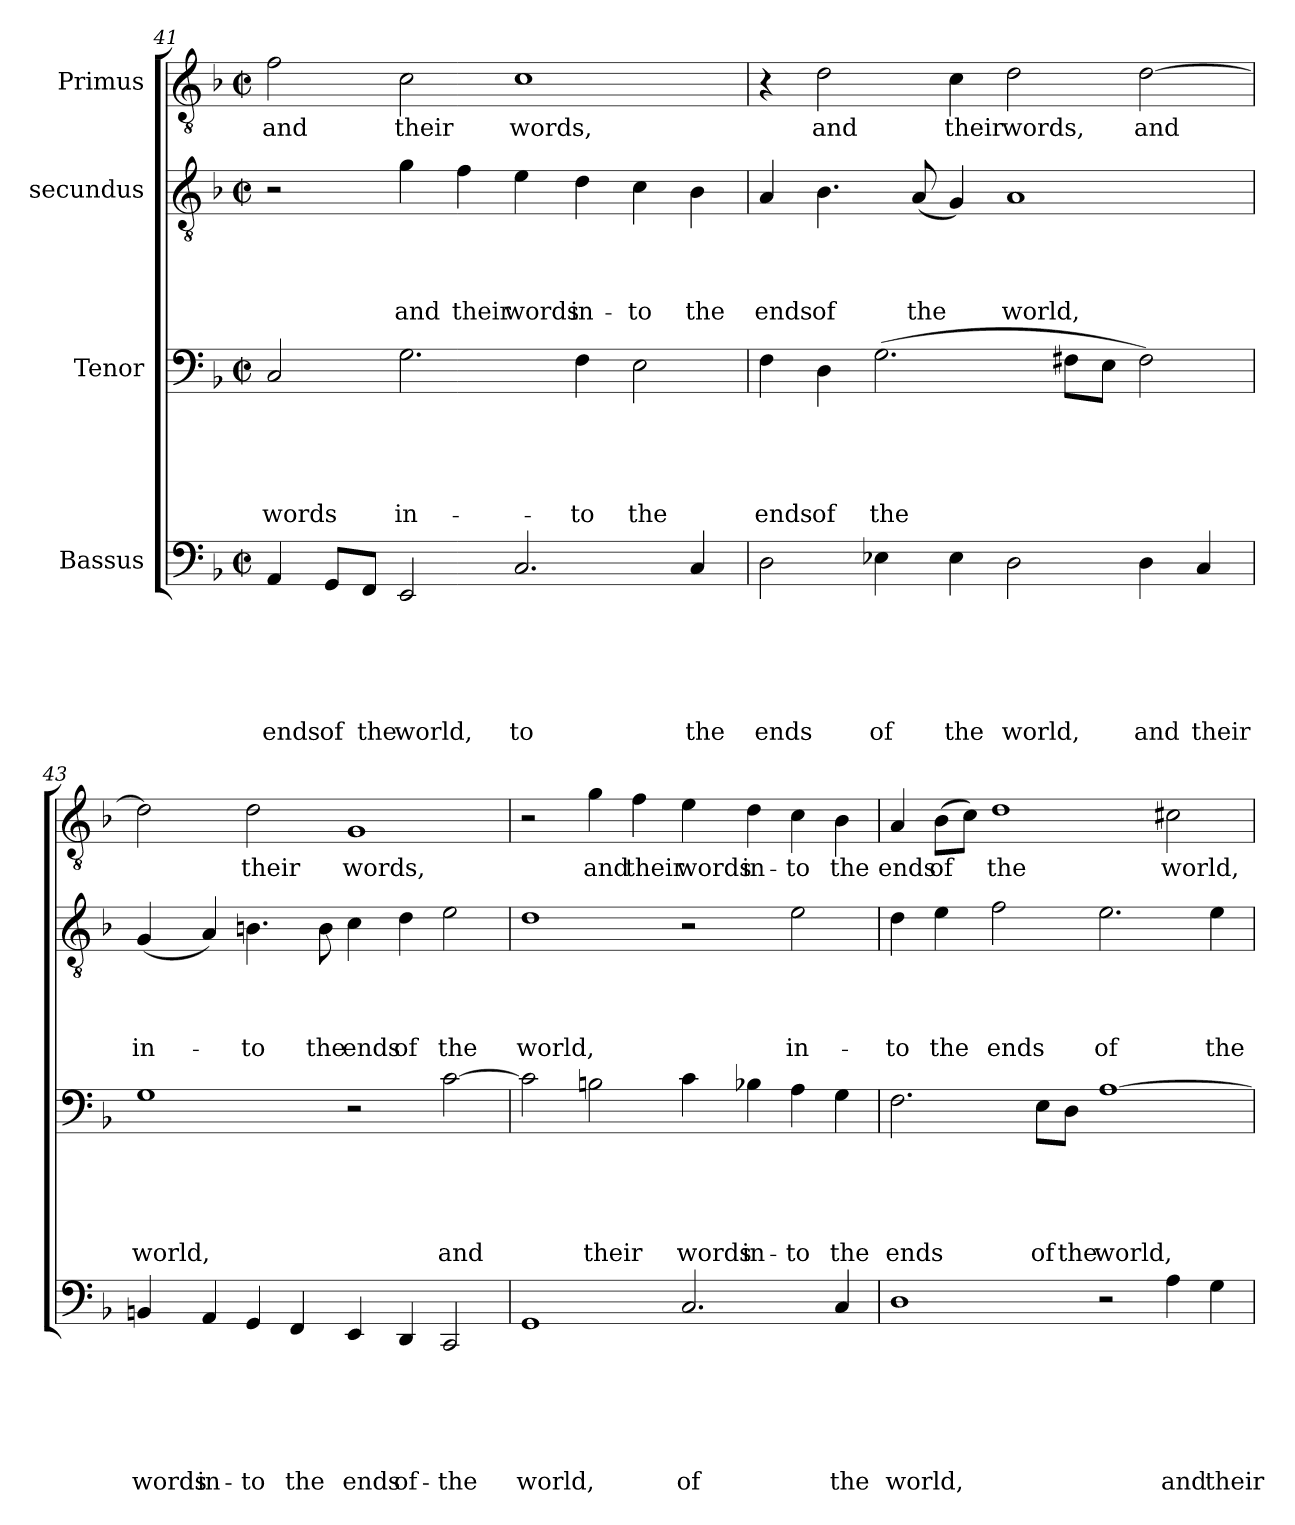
**kern	**text	**text	**text	**text	**text	**text	**kern	**text	**text	**text	**text	**text	**kern	**text	**text	**text	**text	**kern	**text
*part4	*part4	*part4	*part4	*part4	*part4	*part4	*part3	*part3	*part3	*part3	*part3	*part3	*part2	*part2	*part2	*part2	*part2	*part1	*part1
*staff4	*staff4	*staff4	*staff4	*staff4	*staff4	*staff4	*staff3	*staff3	*staff3	*staff3	*staff3	*staff3	*staff2	*staff2	*staff2	*staff2	*staff2	*staff1	*staff1
*I"Bassus	*	*	*	*	*	*	*I"Tenor	*	*	*	*	*	*I"secundus	*	*	*	*	*I"Primus	*
*clefF4	*	*	*	*	*	*	*clefF4	*	*	*	*	*	*clefGv2	*	*	*	*	*clefGv2	*
*k[b-]	*	*	*	*	*	*	*k[b-]	*	*	*	*	*	*k[b-]	*	*	*	*	*k[b-]	*
*F:	*	*	*	*	*	*	*F:	*	*	*	*	*	*F:	*	*	*	*	*F:	*
*M2/2	*	*	*	*	*	*	*M2/2	*	*	*	*	*	*M2/2	*	*	*	*	*M2/2	*
*met(c|)	*	*	*	*	*	*	*met(c|)	*	*	*	*	*	*met(c|)	*	*	*	*	*met(c|)	*
=41	=41	=41	=41	=41	=41	=41	=41	=41	=41	=41	=41	=41	=41	=41	=41	=41	=41	=41	=41
!	!	!	!	!	!	!LO:LY:b	!	!	!	!	!	!LO:LY:b	!	!	!	!	!	!	!LO:LY:b
4AA/	.	.	.	.	.	ends	2C/	.	.	.	.	words	2r	.	.	.	.	2f\	and
!	!	!	!	!	!	!LO:LY:b	!	!	!	!	!	!	!	!	!	!	!	!	!
8GG/L	.	.	.	.	.	of	.	.	.	.	.	.	.	.	.	.	.	.	.
!	!	!	!	!	!	!LO:LY:b	!	!	!	!	!	!	!	!	!	!	!	!	!
8FF/J	.	.	.	.	.	the	.	.	.	.	.	.	.	.	.	.	.	.	.
!	!	!	!	!	!	!LO:LY:b	!	!	!	!	!	!LO:LY:b	!	!	!	!	!LO:LY:b	!	!LO:LY:b
2EE/	.	.	.	.	.	world,	2.G\	.	.	.	.	in-	4g\	.	.	.	and	2c\	their
!	!	!	!	!	!	!	!	!	!	!	!	!	!	!	!	!	!LO:LY:b	!	!
.	.	.	.	.	.	.	.	.	.	.	.	.	4f\	.	.	.	their	.	.
!	!	!	!	!	!	!LO:LY:b	!	!	!	!	!	!	!	!	!	!	!LO:LY:b	!	!LO:LY:b
2.C/	.	.	.	.	.	to	.	.	.	.	.	.	4e\	.	.	.	words	1c	words,
!	!	!	!	!	!	!	!	!	!	!	!	!LO:LY:b	!	!	!	!	!LO:LY:b	!	!
.	.	.	.	.	.	.	4F\	.	.	.	.	-to	4d\	.	.	.	in-	.	.
!	!	!	!	!	!	!	!	!	!	!	!	!LO:LY:b	!	!	!	!	!LO:LY:b	!	!
.	.	.	.	.	.	.	2E\	.	.	.	.	the	4c\	.	.	.	-to	.	.
!	!	!	!	!	!	!LO:LY:b	!	!	!	!	!	!	!	!	!	!	!LO:LY:b	!	!
4C/	.	.	.	.	.	the	.	.	.	.	.	.	4B-\	.	.	.	the	.	.
!!LO:LB:g=z
=42	=42	=42	=42	=42	=42	=42	=42	=42	=42	=42	=42	=42	=42	=42	=42	=42	=42	=42	=42
!	!	!	!	!	!	!LO:LY:b	!	!	!	!	!	!LO:LY:b	!	!	!	!	!LO:LY:b	!	!
2D\	.	.	.	.	.	ends	4F\	.	.	.	.	ends	4A/	.	.	.	ends	4r	.
!	!	!	!	!	!	!	!	!	!	!	!	!LO:LY:b	!	!	!	!	!LO:LY:b	!	!LO:LY:b
.	.	.	.	.	.	.	4D\	.	.	.	.	of	4.B-\	.	.	.	of	2d\	and
!	!	!	!	!	!	!LO:LY:b	!	!	!	!	!	!LO:LY:b	!	!	!	!	!	!	!
4E-X\	.	.	.	.	.	of	(>2.G\	.	.	.	.	the	.	.	.	.	.	.	.
!	!	!	!	!	!	!	!	!	!	!	!	!	!	!	!	!	!LO:LY:b	!	!
.	.	.	.	.	.	.	.	.	.	.	.	.	(<8A/	.	.	.	the	.	.
!	!	!	!	!	!	!LO:LY:b	!	!	!	!	!	!	!	!	!	!	!	!	!LO:LY:b
4E-\	.	.	.	.	.	the	.	.	.	.	.	.	4G/)	.	.	.	.	4c\	their
!	!	!	!	!	!	!LO:LY:b	!	!	!	!	!	!	!	!	!	!	!LO:LY:b	!	!LO:LY:b
2D\	.	.	.	.	.	world,	.	.	.	.	.	.	1A	.	.	.	world,	2d\	words,
.	.	.	.	.	.	.	8F#\L	.	.	.	.	.	.	.	.	.	.	.	.
.	.	.	.	.	.	.	8E\J	.	.	.	.	.	.	.	.	.	.	.	.
!	!	!	!	!	!	!LO:LY:b	!	!	!	!	!	!	!	!	!	!	!	!	!LO:LY:b
4D\	.	.	.	.	.	and	2F#\)	.	.	.	.	.	.	.	.	.	.	[>2d\	and
!	!	!	!	!	!	!LO:LY:b	!	!	!	!	!	!	!	!	!	!	!	!	!
4C/	.	.	.	.	.	their	.	.	.	.	.	.	.	.	.	.	.	.	.
=43	=43	=43	=43	=43	=43	=43	=43	=43	=43	=43	=43	=43	=43	=43	=43	=43	=43	=43	=43
!	!	!	!	!	!	!LO:LY:b	!	!	!	!	!	!LO:LY:b	!	!	!	!	!LO:LY:b	!	!
4BBn/	.	.	.	.	.	words	1G	.	.	.	.	world,	(<4G/	.	.	.	in-	2d\]	.
!	!	!	!	!	!	!LO:LY:b	!	!	!	!	!	!	!	!	!	!	!	!	!
4AA/	.	.	.	.	.	in-	.	.	.	.	.	.	4A/)	.	.	.	.	.	.
!	!	!	!	!	!	!LO:LY:b	!	!	!	!	!	!	!	!	!	!	!LO:LY:b	!	!LO:LY:b
4GG/	.	.	.	.	.	-to	.	.	.	.	.	.	4.Bn\	.	.	.	-to	2d\	their
!	!	!	!	!	!	!LO:LY:b	!	!	!	!	!	!	!	!	!	!	!	!	!
4FF/	.	.	.	.	.	the	.	.	.	.	.	.	.	.	.	.	.	.	.
!	!	!	!	!	!	!	!	!	!	!	!	!	!	!	!	!	!LO:LY:b	!	!
.	.	.	.	.	.	.	.	.	.	.	.	.	8B\	.	.	.	the	.	.
!	!	!	!	!	!	!LO:LY:b	!	!	!	!	!	!	!	!	!	!	!LO:LY:b	!	!LO:LY:b
4EE/	.	.	.	.	.	ends	2r	.	.	.	.	.	4c\	.	.	.	ends	1G	words,
!	!	!	!	!	!	!LO:LY:b	!	!	!	!	!	!	!	!	!	!	!LO:LY:b	!	!
4DD/	.	.	.	.	.	of-	.	.	.	.	.	.	4d\	.	.	.	of	.	.
!	!	!	!	!	!	!LO:LY:b	!	!	!	!	!	!LO:LY:b	!	!	!	!	!LO:LY:b	!	!
2CC/	.	.	.	.	.	-the	[>2c\	.	.	.	.	and	2e\	.	.	.	the	.	.
=44	=44	=44	=44	=44	=44	=44	=44	=44	=44	=44	=44	=44	=44	=44	=44	=44	=44	=44	=44
!	!	!	!	!	!	!LO:LY:b	!	!	!	!	!	!	!	!	!	!	!LO:LY:b	!	!
1GG	.	.	.	.	.	world,	2c\]	.	.	.	.	.	1d	.	.	.	world,	2r	.
!	!	!	!	!	!	!	!	!	!	!	!	!LO:LY:b	!	!	!	!	!	!	!LO:LY:b
.	.	.	.	.	.	.	2Bn\	.	.	.	.	their	.	.	.	.	.	4g\	and
!	!	!	!	!	!	!	!	!	!	!	!	!	!	!	!	!	!	!	!LO:LY:b
.	.	.	.	.	.	.	.	.	.	.	.	.	.	.	.	.	.	4f\	their
!	!	!	!	!	!	!LO:LY:b	!	!	!	!	!	!LO:LY:b	!	!	!	!	!	!	!LO:LY:b
2.C/	.	.	.	.	.	of	4c\	.	.	.	.	words	2r	.	.	.	.	4e\	words
!	!	!	!	!	!	!	!	!	!	!	!	!LO:LY:b	!	!	!	!	!	!	!LO:LY:b
.	.	.	.	.	.	.	4B-\	.	.	.	.	in-	.	.	.	.	.	4d\	in-
!	!	!	!	!	!	!	!	!	!	!	!	!LO:LY:b	!	!	!	!	!LO:LY:b	!	!LO:LY:b
.	.	.	.	.	.	.	4A\	.	.	.	.	-to	2e\	.	.	.	in-	4c\	-to
!	!	!	!	!	!	!LO:LY:b	!	!	!	!	!	!LO:LY:b	!	!	!	!	!	!	!LO:LY:b
4C/	.	.	.	.	.	the	4G\	.	.	.	.	the	.	.	.	.	.	4B-\	the
!!LO:PB:g=z
=45	=45	=45	=45	=45	=45	=45	=45	=45	=45	=45	=45	=45	=45	=45	=45	=45	=45	=45	=45
!	!	!	!	!	!	!LO:LY:b	!	!	!	!	!	!LO:LY:b	!	!	!	!	!LO:LY:b	!	!LO:LY:b
1D	.	.	.	.	.	world,	2.F\	.	.	.	.	ends	4d\	.	.	.	-to	4A/	ends
!	!	!	!	!	!	!	!	!	!	!	!	!	!	!	!	!	!LO:LY:b	!	!LO:LY:b
.	.	.	.	.	.	.	.	.	.	.	.	.	4e\	.	.	.	the	(>8B-\L	of
.	.	.	.	.	.	.	.	.	.	.	.	.	.	.	.	.	.	8c\J)	.
!	!	!	!	!	!	!	!	!	!	!	!	!	!	!	!	!	!LO:LY:b	!	!LO:LY:b
.	.	.	.	.	.	.	.	.	.	.	.	.	2f\	.	.	.	ends	1d	the
!	!	!	!	!	!	!	!	!	!	!	!	!LO:LY:b	!	!	!	!	!	!	!
.	.	.	.	.	.	.	8E\L	.	.	.	.	of	.	.	.	.	.	.	.
!	!	!	!	!	!	!	!	!	!	!	!	!LO:LY:b	!	!	!	!	!	!	!
.	.	.	.	.	.	.	8D\J	.	.	.	.	the	.	.	.	.	.	.	.
!	!	!	!	!	!	!	!	!	!	!	!	!LO:LY:b	!	!	!	!	!LO:LY:b	!	!
2r	.	.	.	.	.	.	[>1A	.	.	.	.	world,	2.e\	.	.	.	of	.	.
!	!	!	!	!	!	!LO:LY:b	!	!	!	!	!	!	!	!	!	!	!	!	!LO:LY:b
4A\	.	.	.	.	.	and	.	.	.	.	.	.	.	.	.	.	.	2c#X\	world,
!	!	!	!	!	!	!LO:LY:b	!	!	!	!	!	!	!	!	!	!	!LO:LY:b	!	!
4G\	.	.	.	.	.	their	.	.	.	.	.	.	4e\	.	.	.	the	.	.
=	=	=	=	=	=	=	=	=	=	=	=	=	=	=	=	=	=	=	=
*-	*-	*-	*-	*-	*-	*-	*-	*-	*-	*-	*-	*-	*-	*-	*-	*-	*-	*-	*-
